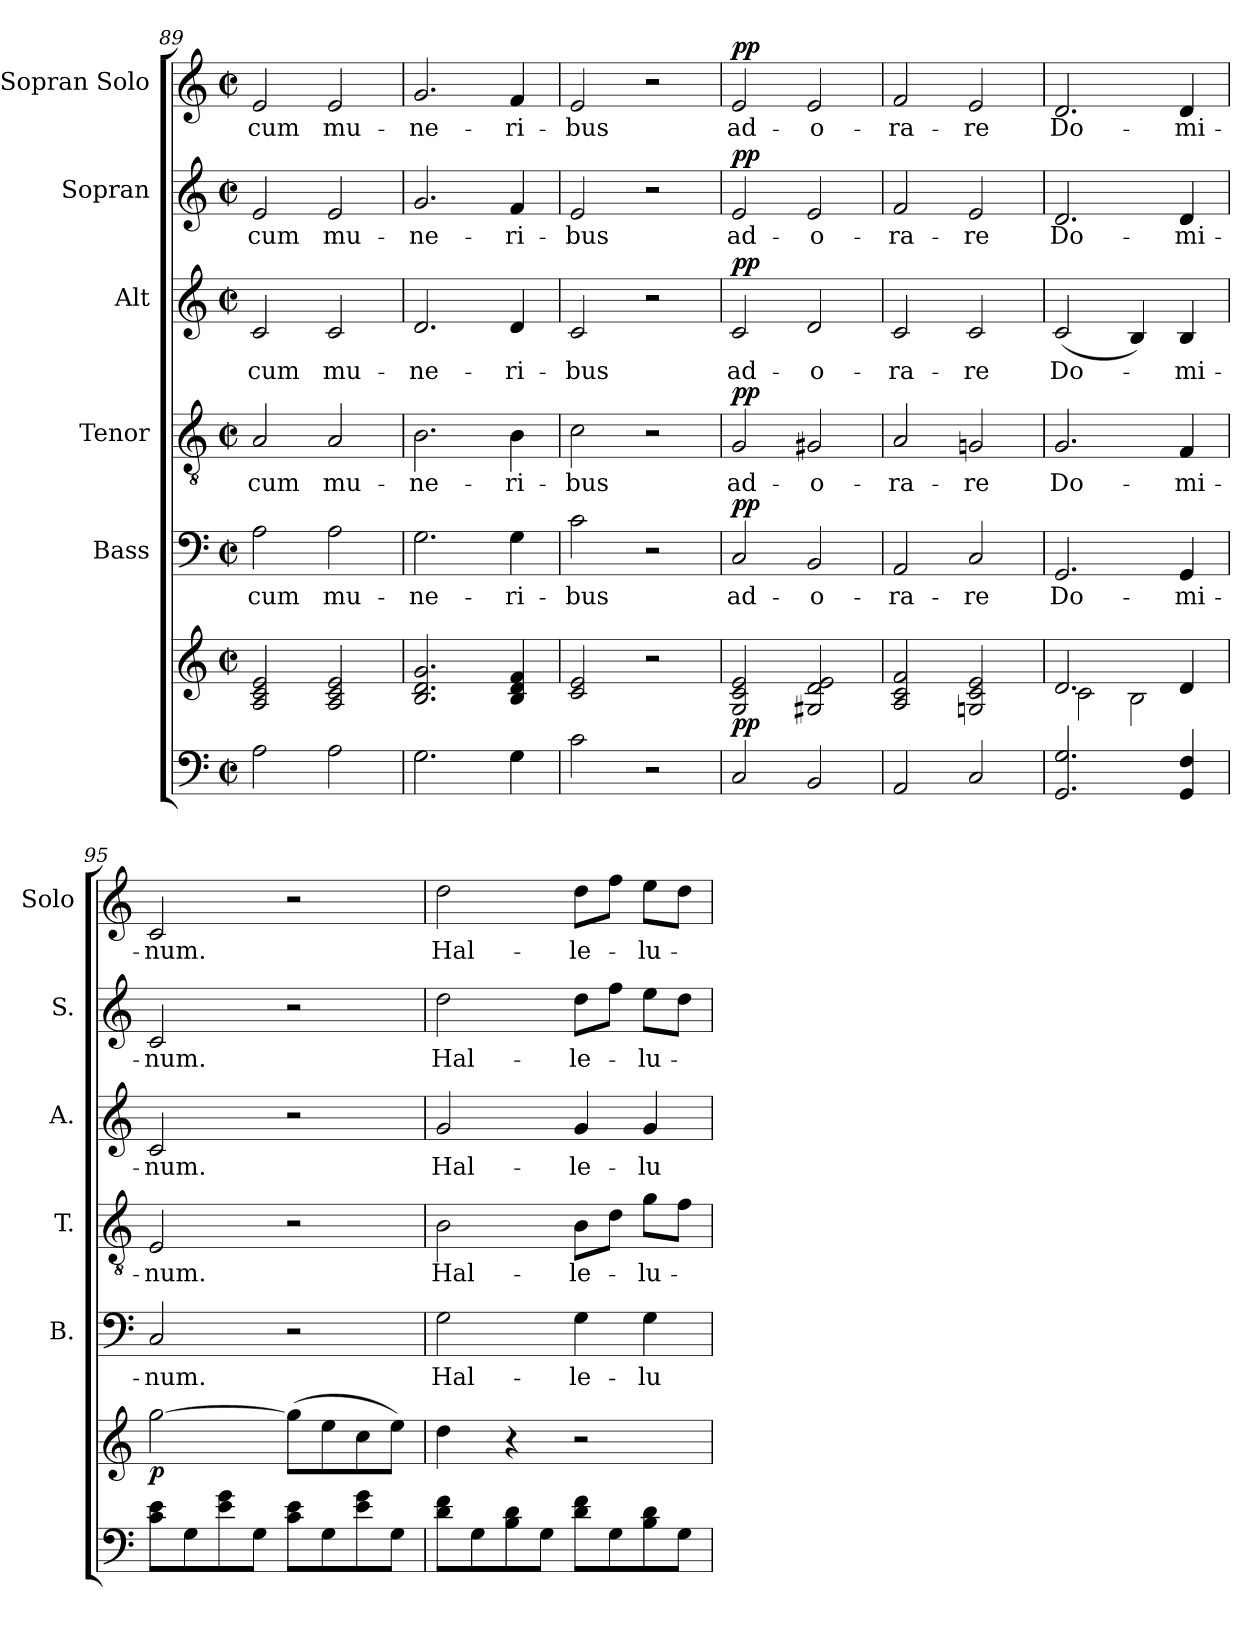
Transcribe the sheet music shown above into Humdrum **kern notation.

**kern	**kern	**dynam	**kern	**text	**dynam	**kern	**text	**dynam	**kern	**text	**dynam	**kern	**text	**dynam	**kern	**text	**dynam
*part6	*part6	*part6	*part5	*part5	*part5	*part4	*part4	*part4	*part3	*part3	*part3	*part2	*part2	*part2	*part1	*part1	*part1
*staff7	*staff6	*staff6/7	*staff5	*staff5	*staff5	*staff4	*staff4	*staff4	*staff3	*staff3	*staff3	*staff2	*staff2	*staff2	*staff1	*staff1	*staff1
*	*	*	*I"Bass	*	*	*I"Tenor	*	*	*I"Alt	*	*	*I"Sopran	*	*	*I"Sopran Solo	*	*
*	*	*	*I'B.	*	*	*I'T.	*	*	*I'A.	*	*	*I'S.	*	*	*I'Solo	*	*
*clefF4	*clefG2	*	*clefF4	*	*	*clefGv2	*	*	*clefG2	*	*	*clefG2	*	*	*clefG2	*	*
*k[]	*k[]	*	*k[]	*	*	*k[]	*	*	*k[]	*	*	*k[]	*	*	*k[]	*	*
*C:	*C:	*	*C:	*	*	*C:	*	*	*C:	*	*	*C:	*	*	*C:	*	*
*M2/2	*M2/2	*	*M2/2	*	*	*M2/2	*	*	*M2/2	*	*	*M2/2	*	*	*M2/2	*	*
*met(c|)	*met(c|)	*	*met(c|)	*	*	*met(c|)	*	*	*met(c|)	*	*	*met(c|)	*	*	*met(c|)	*	*
=89	=89	=89	=89	=89	=89	=89	=89	=89	=89	=89	=89	=89	=89	=89	=89	=89	=89
!	!	!	!	!LO:LY:b	!	!	!LO:LY:b	!	!	!LO:LY:b	!	!	!LO:LY:b	!	!	!LO:LY:b	!
2A\	2A/ 2c/ 2e/	.	2A\	cum	.	2A/	cum	.	2c/	cum	.	2e/	cum	.	2e/	cum	.
!	!	!	!	!LO:LY:b	!	!	!LO:LY:b	!	!	!LO:LY:b	!	!	!LO:LY:b	!	!	!LO:LY:b	!
2A\	2A/ 2c/ 2e/	.	2A\	mu-	.	2A/	mu-	.	2c/	mu-	.	2e/	mu-	.	2e/	mu-	.
=90	=90	=90	=90	=90	=90	=90	=90	=90	=90	=90	=90	=90	=90	=90	=90	=90	=90
!	!	!	!	!LO:LY:b	!	!	!LO:LY:b	!	!	!LO:LY:b	!	!	!LO:LY:b	!	!	!LO:LY:b	!
2.G\	2.B/ 2.d/ 2.g/	.	2.G\	-ne-	.	2.B\	-ne-	.	2.d/	-ne-	.	2.g/	-ne-	.	2.g/	-ne-	.
!	!	!	!	!LO:LY:b	!	!	!LO:LY:b	!	!	!LO:LY:b	!	!	!LO:LY:b	!	!	!LO:LY:b	!
4G\	4B/ 4d/ 4f/	.	4G\	-ri-	.	4B\	-ri-	.	4d/	-ri-	.	4f/	-ri-	.	4f/	-ri-	.
=91	=91	=91	=91	=91	=91	=91	=91	=91	=91	=91	=91	=91	=91	=91	=91	=91	=91
!	!	!	!	!LO:LY:b	!	!	!LO:LY:b	!	!	!LO:LY:b	!	!	!LO:LY:b	!	!	!LO:LY:b	!
2c\	2c/ 2e/	.	2c\	-bus	.	2c\	-bus	.	2c/	-bus	.	2e/	-bus	.	2e/	-bus	.
2r	2r	.	2r	.	.	2r	.	.	2r	.	.	2r	.	.	2r	.	.
=92	=92	=92	=92	=92	=92	=92	=92	=92	=92	=92	=92	=92	=92	=92	=92	=92	=92
!	!	!LO:DY:b	!	!LO:LY:b	!LO:DY:a	!	!LO:LY:b	!LO:DY:a	!	!LO:LY:b	!LO:DY:a	!	!LO:LY:b	!LO:DY:a	!	!LO:LY:b	!LO:DY:a
2C/	2G/ 2c/ 2e/	pp	2C/	ad-	pp	2G/	ad-	pp	2c/	ad-	pp	2e/	ad-	pp	2e/	ad-	pp
!	!	!	!	!LO:LY:b	!	!	!LO:LY:b	!	!	!LO:LY:b	!	!	!LO:LY:b	!	!	!LO:LY:b	!
2BB/	2G#X/ 2d/ 2e/	.	2BB/	-o-	.	2G#X/	-o-	.	2d/	-o-	.	2e/	-o-	.	2e/	-o-	.
=93	=93	=93	=93	=93	=93	=93	=93	=93	=93	=93	=93	=93	=93	=93	=93	=93	=93
!	!	!	!	!LO:LY:b	!	!	!LO:LY:b	!	!	!LO:LY:b	!	!	!LO:LY:b	!	!	!LO:LY:b	!
2AA/	2A/ 2c/ 2f/	.	2AA/	-ra-	.	2A/	-ra-	.	2c/	-ra-	.	2f/	-ra-	.	2f/	-ra-	.
!	!	!	!	!LO:LY:b	!	!	!LO:LY:b	!	!	!LO:LY:b	!	!	!LO:LY:b	!	!	!LO:LY:b	!
2C/	2Gn/ 2c/ 2e/	.	2C/	-re	.	2Gn/	-re	.	2c/	-re	.	2e/	-re	.	2e/	-re	.
!!LO:LB:g=z
=94	=94	=94	=94	=94	=94	=94	=94	=94	=94	=94	=94	=94	=94	=94	=94	=94	=94
*	*^	*	*	*	*	*	*	*	*	*	*	*	*	*	*	*	*
!	!	!	!	!	!LO:LY:b	!	!	!LO:LY:b	!	!	!LO:LY:b	!	!	!LO:LY:b	!	!	!LO:LY:b	!
2.GG/ 2.G/	2.d/	2c\	.	2.GG/	Do-	.	2.G/	Do-	.	(<2c/	Do-	.	2.d/	Do-	.	2.d/	Do-	.
.	.	2B\	.	.	.	.	.	.	.	4B/)	.	.	.	.	.	.	.	.
!	!	!	!	!	!LO:LY:b	!	!	!LO:LY:b	!	!	!LO:LY:b	!	!	!LO:LY:b	!	!	!LO:LY:b	!
4GG/ 4F/	4d/	.	.	4GG/	-mi-	.	4F/	-mi-	.	4B/	-mi-	.	4d/	-mi-	.	4d/	-mi-	.
*	*v	*v	*	*	*	*	*	*	*	*	*	*	*	*	*	*	*	*
=95	=95	=95	=95	=95	=95	=95	=95	=95	=95	=95	=95	=95	=95	=95	=95	=95	=95
!	!	!LO:DY:b	!	!LO:LY:b	!	!	!LO:LY:b	!	!	!LO:LY:b	!	!	!LO:LY:b	!	!	!LO:LY:b	!
8c\ 8e\L	[2gg\	p	2C/	-num.	.	2E/	-num.	.	2c/	-num.	.	2c/	-num.	.	2c/	-num.	.
8G\	.	.	.	.	.	.	.	.	.	.	.	.	.	.	.	.	.
8e\ 8g\	.	.	.	.	.	.	.	.	.	.	.	.	.	.	.	.	.
8G\J	.	.	.	.	.	.	.	.	.	.	.	.	.	.	.	.	.
8c\ 8e\L	(>8gg\L]	.	2r	.	.	2r	.	.	2r	.	.	2r	.	.	2r	.	.
8G\	8ee\	.	.	.	.	.	.	.	.	.	.	.	.	.	.	.	.
8e\ 8g\	8cc\	.	.	.	.	.	.	.	.	.	.	.	.	.	.	.	.
8G\J	8ee\J)	.	.	.	.	.	.	.	.	.	.	.	.	.	.	.	.
=96	=96	=96	=96	=96	=96	=96	=96	=96	=96	=96	=96	=96	=96	=96	=96	=96	=96
!	!	!	!	!LO:LY:b	!	!	!LO:LY:b	!	!	!LO:LY:b	!	!	!LO:LY:b	!	!	!LO:LY:b	!
8d\ 8f\L	4dd\	.	2G\	Hal-	.	2B\	Hal-	.	2g/	Hal-	.	2dd\	Hal-	.	2dd\	Hal-	.
8G\	.	.	.	.	.	.	.	.	.	.	.	.	.	.	.	.	.
8B\ 8d\	4r	.	.	.	.	.	.	.	.	.	.	.	.	.	.	.	.
8G\J	.	.	.	.	.	.	.	.	.	.	.	.	.	.	.	.	.
!	!	!	!	!LO:LY:b	!	!	!LO:LY:b	!	!	!LO:LY:b	!	!	!LO:LY:b	!	!	!LO:LY:b	!
8d\ 8f\L	2r	.	4G\	-le-	.	8B\L	-le-	.	4g/	-le-	.	8dd\L	-le-	.	8dd\L	-le-	.
8G\	.	.	.	.	.	8d\J	.	.	.	.	.	8ff\J	.	.	8ff\J	.	.
!	!	!	!	!LO:LY:b	!	!	!LO:LY:b	!	!	!LO:LY:b	!	!	!LO:LY:b	!	!	!LO:LY:b	!
8B\ 8d\	.	.	4G\	-lu-	.	8g\L	-lu-	.	4g/	-lu-	.	8ee\L	-lu-	.	8ee\L	-lu-	.
8G\J	.	.	.	.	.	8f\J	.	.	.	.	.	8dd\J	.	.	8dd\J	.	.
=	=	=	=	=	=	=	=	=	=	=	=	=	=	=	=	=	=
*-	*-	*-	*-	*-	*-	*-	*-	*-	*-	*-	*-	*-	*-	*-	*-	*-	*-
